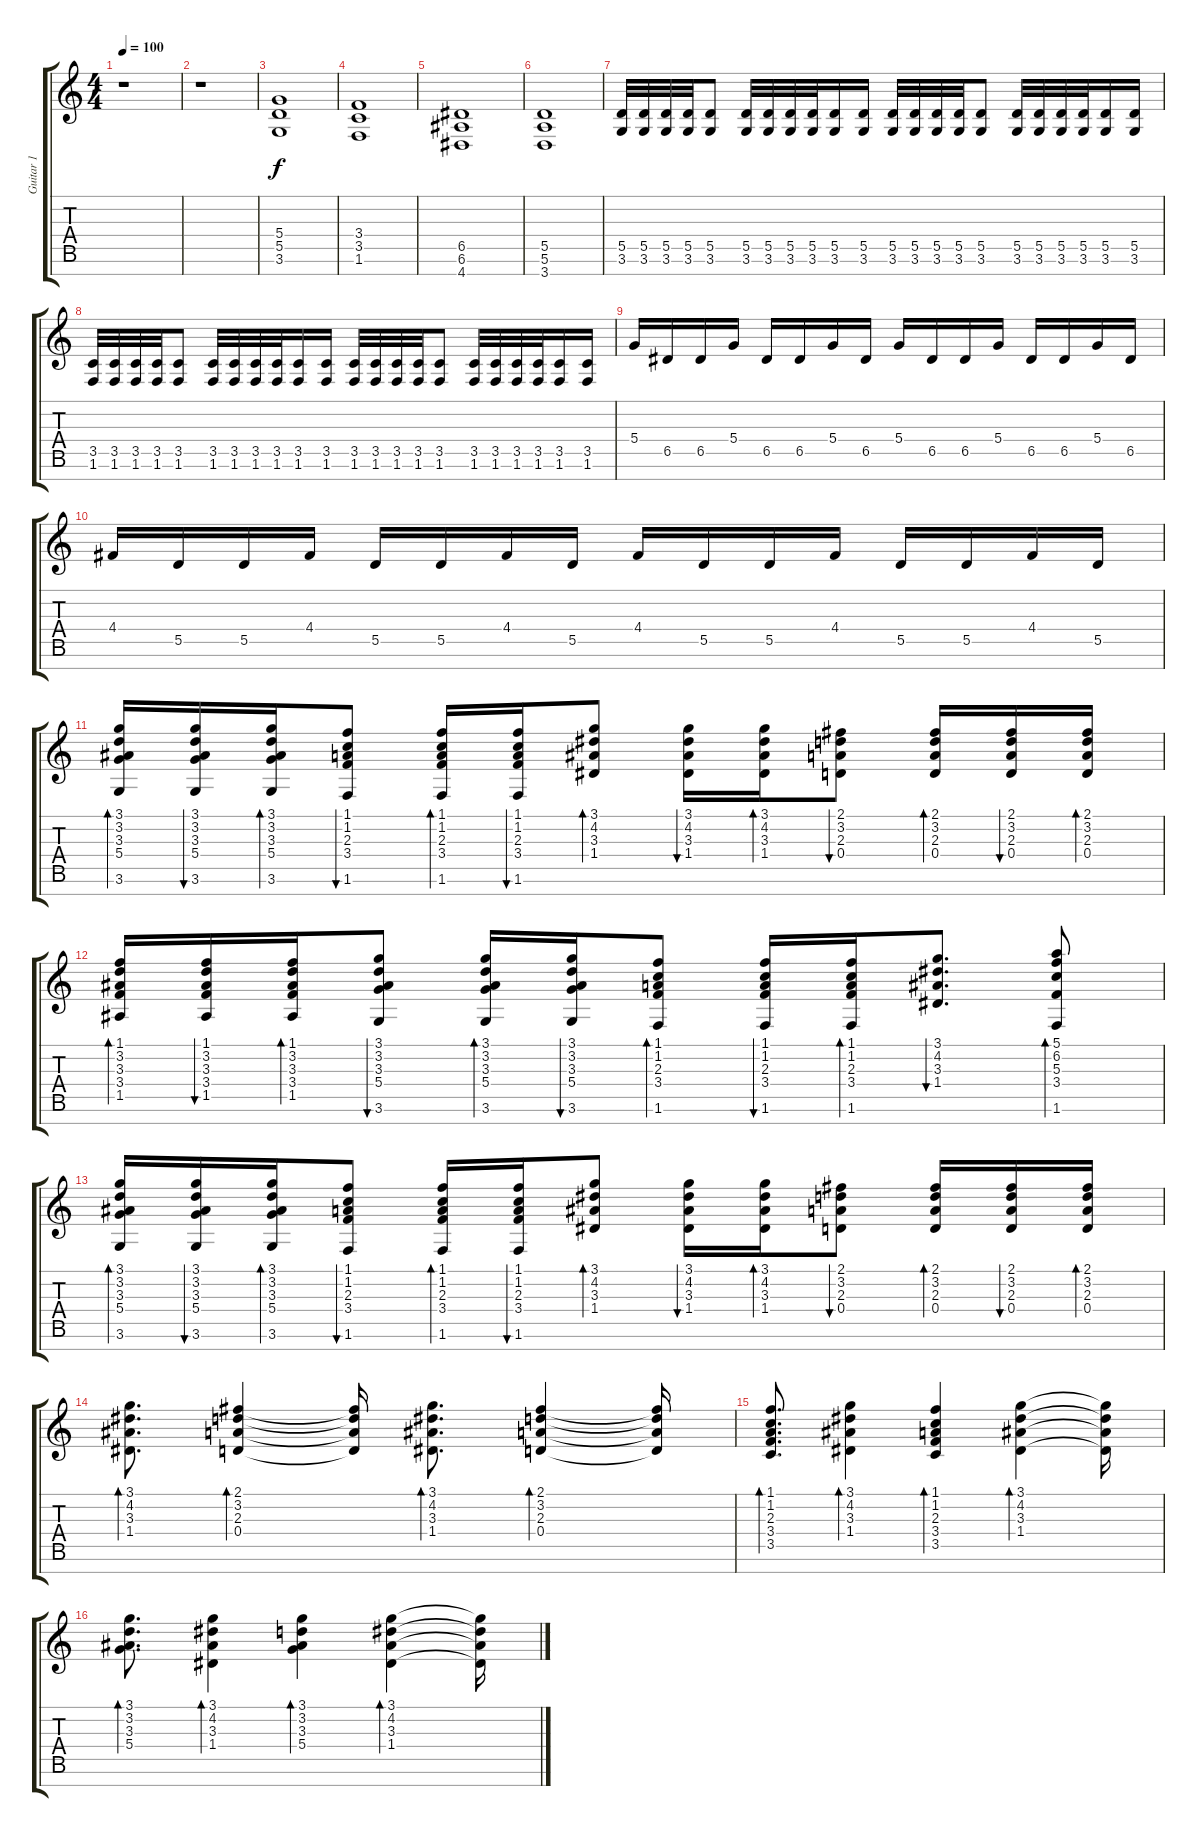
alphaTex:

\track ("Guitar 1" "Guitar 1") {instrument overdrivenguitar}
\staff {score tabs}
\tuning (E4 B3 G3 D3 A2 E2 B1) {hide}
\ts (4 4)
\tempo 100
\clef g2
\ks c
r.1{dy f} |
r.1 |
\section ("" "")
(5.4 5.5 3.6).1{instrument overdrivenguitar} |
(3.4 3.5 1.6).1 |
(6.5 6.6 4.7).1 |
(5.5 5.6 3.7).1 |
(5.5 3.6).32 (5.5 3.6).32 (5.5 3.6).32 (5.5 3.6).32 (5.5 3.6).8 (5.5 3.6).32 (5.5 3.6).32 (5.5 3.6).32 (5.5 3.6).32 (5.5 3.6).16 (5.5 3.6).16 (5.5 3.6).32 (5.5 3.6).32 (5.5 3.6).32 (5.5 3.6).32 (5.5 3.6).8 (5.5 3.6).32 (5.5 3.6).32 (5.5 3.6).32 (5.5 3.6).32 (5.5 3.6).16 (5.5 3.6).16 |
(3.5 1.6).32 (3.5 1.6).32 (3.5 1.6).32 (3.5 1.6).32 (3.5 1.6).8 (3.5 1.6).32 (3.5 1.6).32 (3.5 1.6).32 (3.5 1.6).32 (3.5 1.6).16 (3.5 1.6).16 (3.5 1.6).32 (3.5 1.6).32 (3.5 1.6).32 (3.5 1.6).32 (3.5 1.6).8 (3.5 1.6).32 (3.5 1.6).32 (3.5 1.6).32 (3.5 1.6).32 (3.5 1.6).16 (3.5 1.6).16 |
5.4.16 6.5.16 6.5.16 5.4.16 6.5.16 6.5.16 5.4.16 6.5.16 5.4.16 6.5.16 6.5.16 5.4.16 6.5.16 6.5.16 5.4.16 6.5.16 |
4.4.16 5.5.16 5.5.16 4.4.16 5.5.16 5.5.16 4.4.16 5.5.16 4.4.16 5.5.16 5.5.16 4.4.16 5.5.16 5.5.16 4.4.16 5.5.16 |
(3.1 3.2 3.3 5.4 3.6).16{bd 60 volume 10 instrument acousticguitarnylon} (3.1 3.2 3.3 5.4 3.6).16{bu 60} (3.1 3.2 3.3 5.4 3.6).16{bd 60} (1.1 1.2 2.3 3.4 1.6).8{bu 60} (1.1 1.2 2.3 3.4 1.6).16{bd 60} (1.1 1.2 2.3 3.4 1.6).16{bu 60} (3.1 4.2 3.3 1.4).8{bd 60} (3.1 4.2 3.3 1.4).16{bu 60} (3.1 4.2 3.3 1.4).16{bd 60} (2.1 3.2 2.3 0.4).8{bu 60} (2.1 3.2 2.3 0.4).16{bd 60} (2.1 3.2 2.3 0.4).16{bu 60} (2.1 3.2 2.3 0.4).16{bd 60} |
(1.1 3.2 3.3 3.4 1.5).16{bd 60 instrument acousticguitarnylon} (1.1 3.2 3.3 3.4 1.5).16{bu 60} (1.1 3.2 3.3 3.4 1.5).16{bd 60} (3.1 3.2 3.3 5.4 3.6).8{bu 60} (3.1 3.2 3.3 5.4 3.6).16{bd 60} (3.1 3.2 3.3 5.4 3.6).16{bu 60} (1.1 1.2 2.3 3.4 1.6).8{bd 60} (1.1 1.2 2.3 3.4 1.6).16{bu 60} (1.1 1.2 2.3 3.4 1.6).16{bd 60} (3.1 4.2 3.3 1.4).8{d bu 60} (5.1 6.2 5.3 3.4 1.6).8{bd 60} |
(3.1 3.2 3.3 5.4 3.6).16{bd 60 instrument acousticguitarnylon} (3.1 3.2 3.3 5.4 3.6).16{bu 60} (3.1 3.2 3.3 5.4 3.6).16{bd 60} (1.1 1.2 2.3 3.4 1.6).8{bu 60} (1.1 1.2 2.3 3.4 1.6).16{bd 60} (1.1 1.2 2.3 3.4 1.6).16{bu 60} (3.1 4.2 3.3 1.4).8{bd 60} (3.1 4.2 3.3 1.4).16{bu 60} (3.1 4.2 3.3 1.4).16{bd 60} (2.1 3.2 2.3 0.4).8{bu 60} (2.1 3.2 2.3 0.4).16{bd 60} (2.1 3.2 2.3 0.4).16{bu 60} (2.1 3.2 2.3 0.4).16{bd 60} |
(3.1 4.2 3.3 1.4).8{d bd 60 instrument acousticguitarnylon} (2.1 3.2 2.3 0.4).4{bd 60} (2.1{t} 3.2{t} 2.3{t} 0.4{t}).16 (3.1 4.2 3.3 1.4).8{d bd 60} (2.1 3.2 2.3 0.4).4{bd 60} (2.1{t} 3.2{t} 2.3{t} 0.4{t}).16 |
(1.1 1.2 2.3 3.4 3.5).8{d bd 60 instrument acousticguitarnylon} (3.1 4.2 3.3 1.4).4{bd 60} (1.1 1.2 2.3 3.4 3.5).4{bd 60} (3.1 4.2 3.3 1.4).4{bd 60} (3.1{t} 4.2{t} 3.3{t} 1.4{t}).16 |
(3.1 3.2 3.3 5.4).8{d bd 60 instrument acousticguitarnylon} (3.1 4.2 3.3 1.4).4{bd 60} (3.1 3.2 3.3 5.4).4{bd 60} (3.1 4.2 3.3 1.4).4{bd 60} (3.1{t} 4.2{t} 3.3{t} 1.4{t}).16
